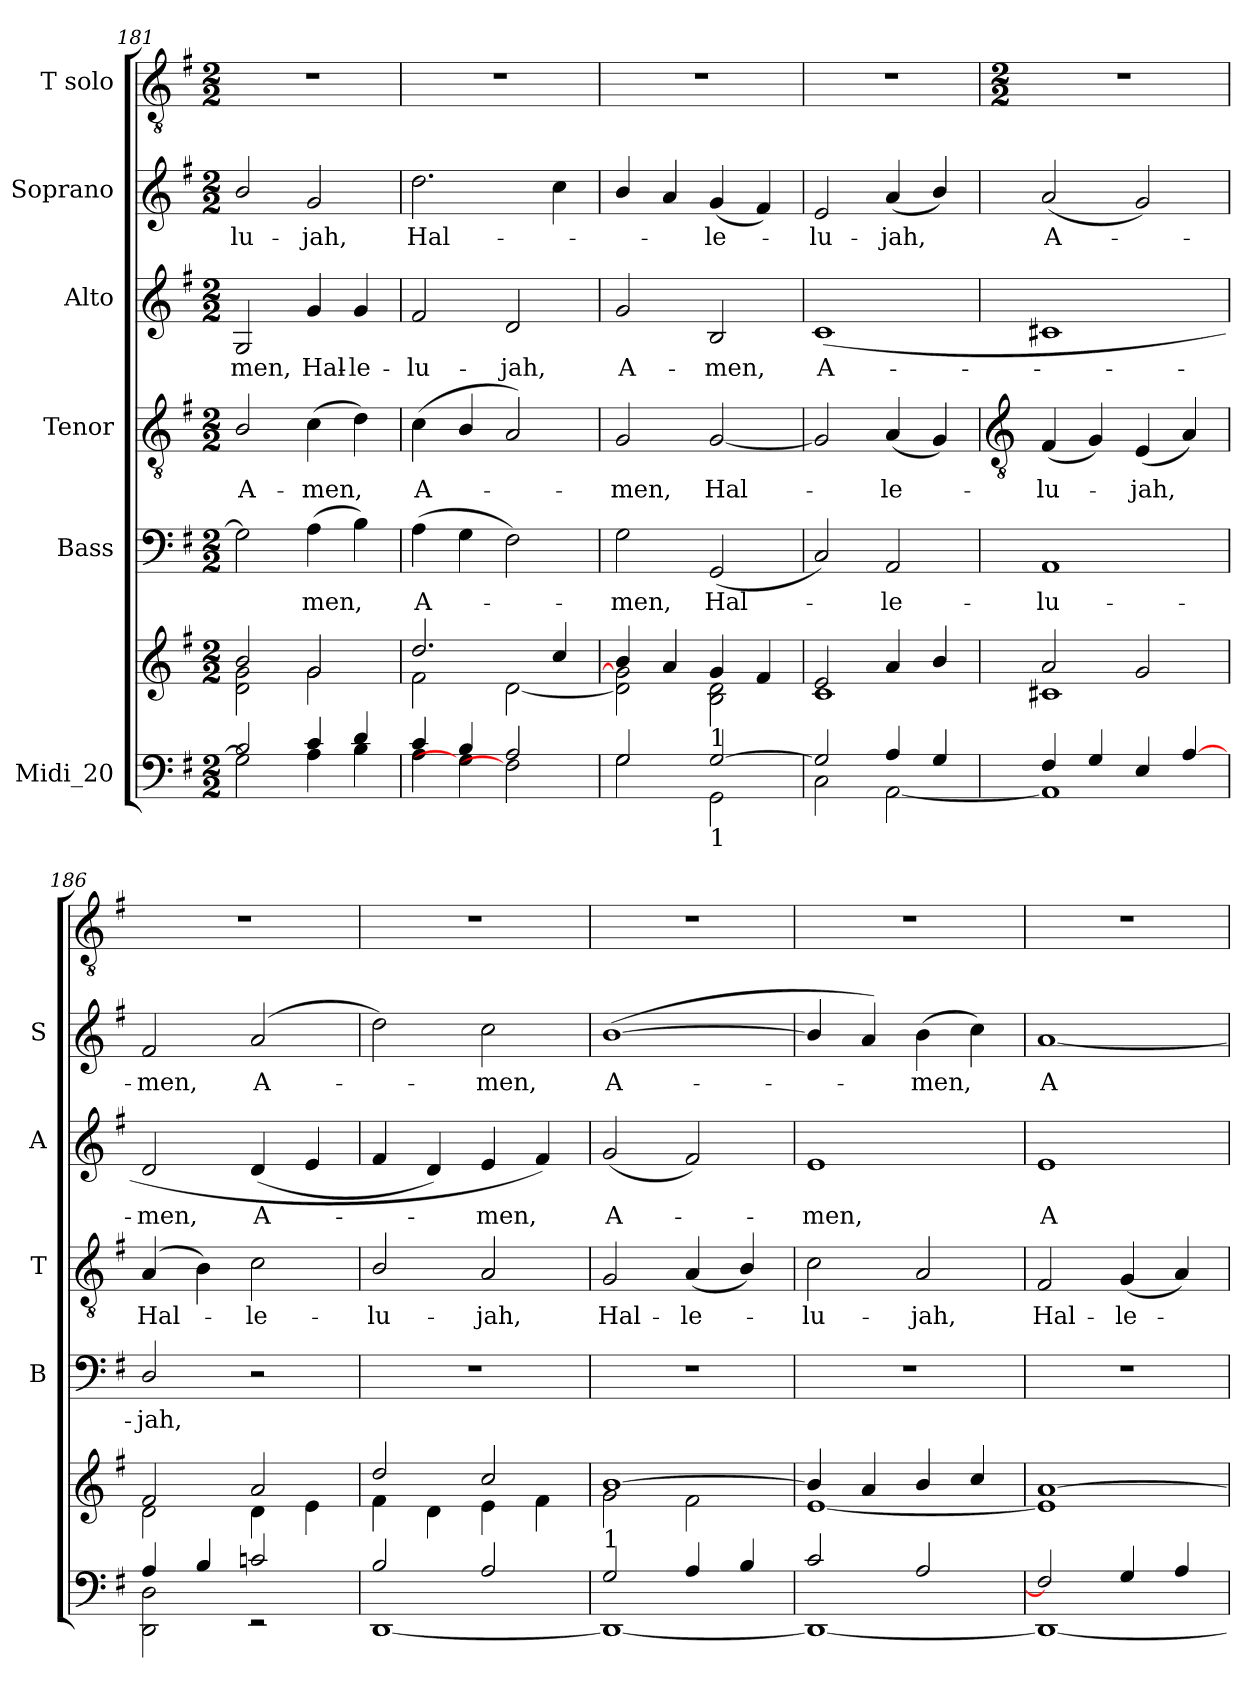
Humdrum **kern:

**kern	**kern	**kern	**text	**kern	**text	**kern	**text	**kern	**text	**kern
*part6	*part6	*part5	*part5	*part4	*part4	*part3	*part3	*part2	*part2	*part1
*staff7	*staff6	*staff5	*staff5	*staff4	*staff4	*staff3	*staff3	*staff2	*staff2	*staff1
*I"Midi_20	*	*I"Bass	*	*I"Tenor	*	*I"Alto	*	*I"Soprano	*	*I"T solo
*	*	*I'B	*	*I'T	*	*I'A	*	*I'S	*	*
*clefF4	*clefG2	*clefF4	*	*clefGv2	*	*clefG2	*	*clefG2	*	*clefGv2
*k[f#]	*k[f#]	*k[f#]	*	*k[f#]	*	*k[f#]	*	*k[f#]	*	*k[f#]
*G:	*G:	*G:	*	*G:	*	*G:	*	*G:	*	*G:
*M2/2	*M2/2	*M2/2	*	*M2/2	*	*M2/2	*	*M2/2	*	*M2/2
=181	=181	=181	=181	=181	=181	=181	=181	=181	=181	=181
*^	*^	*	*	*	*	*	*	*	*	*
!	!	!	!	!	!	!	!LO:LY:b	!	!LO:LY:b	!	!LO:LY:b	!
2B/	2G\]	2b/	2d\ 2g\	2G]	.	2B/	A-	2G	men,	2b/	-lu-	1r
!	!	!	!	!	!LO:LY:b	!	!LO:LY:b	!	!LO:LY:b	!	!LO:LY:b	!
4c/	4A\	2g/	2g\	(>4A	men,	(>4c	-men,	4g	Hal-	2g	-jah,	.
!	!	!	!	!	!	!	!	!	!LO:LY:b	!	!	!
4d/	4B\	.	.	4B)	.	4d)	.	4g	-le-	.	.	.
=182	=182	=182	=182	=182	=182	=182	=182	=182	=182	=182	=182	=182
!	!	!	!	!	!LO:LY:b	!	!LO:LY:b	!	!LO:LY:b	!	!LO:LY:b	!
4c/	4A\	2.dd/	2f#\	(>4A	A-	(<4c	A-	2f#	-lu-	2.dd	Hal-	1r
4B/	4G\]	.	.	4G	.	4B/	.	.	.	.	.	.
!	!	!	!	!	!	!	!	!	!LO:LY:b	!	!	!
2A/	2F#\]	.	[2d\	2F#)	.	2A)	.	2d	-jah,	.	.	.
.	.	4cc/	.	.	.	.	.	.	.	4cc	.	.
=183	=183	=183	=183	=183	=183	=183	=183	=183	=183	=183	=183	=183
!	!	!	!	!	!LO:LY:b	!	!LO:LY:b	!	!LO:LY:b	!	!	!
2G/	2G\	4b/	2d\] 2g\]	2G	men,	2G	men,	2g	A-	4b/	.	1r
.	.	4a/	.	.	.	.	.	.	.	4a	.	.
!	!	!LO:TX:b:t=1	!	!	!	!	!	!	!	!	!	!
!LO:TX:b:t=1	!	!	!	!	!	!	!	!	!	!	!	!
!	!	!	!	!	!LO:LY:b	!	!LO:LY:b	!	!LO:LY:b	!	!LO:LY:b	!
[2G/	2GG\	4g/	2B\ 2d\	(<2GG	Hal-	[2G	Hal-	2B	-men,	(<4g	le-	.
.	.	4f#/	.	.	.	.	.	.	.	4f#)	.	.
=184	=184	=184	=184	=184	=184	=184	=184	=184	=184	=184	=184	=184
!	!	!	!	!	!	!	!	!	!LO:LY:b	!	!LO:LY:b	!
2G/]	2C\	2e/	1c\	2C)	.	2G]	.	(<1c	A-	2e	lu-	1r
!	!	!	!	!	!LO:LY:b	!	!LO:LY:b	!	!	!	!LO:LY:b	!
4A/	[2AA\	4a/	.	2AA	le-	(<4A	le-	.	.	(<4a	-jah,	.
4G/	.	4b/	.	.	.	4G)	.	.	.	4b/)	.	.
!!LO:LB:g=z
=185	=185	=185	=185	=185	=185	=185	=185	=185	=185	=185	=185	=185
*	*	*	*	*	*	*clefGv2	*	*	*	*	*	*
*	*	*	*	*	*	*	*	*	*	*	*	*M2/2
!	!	!	!	!	!LO:LY:b	!	!LO:LY:b	!	!	!	!LO:LY:b	!
4F#/	1AA\]	2a/	1c#X\	1AA	-lu-	(<4F#	lu-	1c#X	.	(<2a	A-	1r
4G/	.	.	.	.	.	4G)	.	.	.	.	.	.
!	!	!	!	!	!	!	!LO:LY:b	!	!	!	!	!
4E/	.	2g/	.	.	.	(<4E	jah,	.	.	2g)	.	.
[4A/	.	.	.	.	.	4A)	.	.	.	.	.	.
=186	=186	=186	=186	=186	=186	=186	=186	=186	=186	=186	=186	=186
!	!	!	!	!	!LO:LY:b	!	!LO:LY:b	!	!LO:LY:b	!	!LO:LY:b	!
4A/	2DD\ 2D\	2f#/	2d\	2D/	-jah,	(<4A	Hal-	2d	men,	2f#	men,	1r
4B/	.	.	.	.	.	4B\)	.	.	.	.	.	.
!	!	!	!	!	!	!	!LO:LY:b	!	!LO:LY:b	!	!LO:LY:b	!
2cn/	2r	2a/	4d\	2r	.	2c	le-	(<4d	A-	(<2a	A-	.
.	.	.	4e\	.	.	.	.	4e	.	.	.	.
=187	=187	=187	=187	=187	=187	=187	=187	=187	=187	=187	=187	=187
!	!	!	!	!	!	!	!LO:LY:b	!	!	!	!	!
2B/	[1DD\	2dd/	4f#\	1r	.	2B/	-lu-	4f#	.	2dd)	.	1r
.	.	.	4d\	.	.	.	.	4d)	.	.	.	.
!	!	!	!	!	!	!	!LO:LY:b	!	!LO:LY:b	!	!LO:LY:b	!
2A/	.	2cc/	4e\	.	.	2A	-jah,	4e	men,	2cc	men,	.
.	.	.	4f#\	.	.	.	.	4f#)	.	.	.	.
=188	=188	=188	=188	=188	=188	=188	=188	=188	=188	=188	=188	=188
!	!	!LO:TX:b:t=1	!	!	!	!	!	!	!	!	!	!
!	!	!	!	!	!	!	!LO:LY:b	!	!LO:LY:b	!	!LO:LY:b	!
2G/	1DD\_	[1b/	2g\	1r	.	2G	Hal-	(<2g	A-	(<[1b	A-	1r
!	!	!	!	!	!	!	!LO:LY:b	!	!	!	!	!
4A/	.	.	2f#\	.	.	(<4A	-le-	2f#)	.	.	.	.
4B/	.	.	.	.	.	4B/)	.	.	.	.	.	.
=189	=189	=189	=189	=189	=189	=189	=189	=189	=189	=189	=189	=189
!	!	!	!	!	!	!	!LO:LY:b	!	!LO:LY:b	!	!	!
2c/	1DD\_	4b/]	[1e\	1r	.	2c	lu-	1e	men,	4b/]	.	1r
.	.	4a/	.	.	.	.	.	.	.	4a)	.	.
!	!	!	!	!	!	!	!LO:LY:b	!	!	!	!LO:LY:b	!
2A/	.	4b/	.	.	.	2A	-jah,	.	.	(>4b	men,	.
.	.	4cc/	.	.	.	.	.	.	.	4cc)	.	.
=190	=190	=190	=190	=190	=190	=190	=190	=190	=190	=190	=190	=190
!	!	!	!	!	!	!	!LO:LY:b	!	!LO:LY:b	!	!LO:LY:b	!
2F#/]	1DD\_	[1a/	1e\]	1r	.	2F#	Hal-	1e	A-	[1a	A-	1r
!	!	!	!	!	!	!	!LO:LY:b	!	!	!	!	!
4G/	.	.	.	.	.	(<4G	-le-	.	.	.	.	.
4A/	.	.	.	.	.	4A)	.	.	.	.	.	.
*v	*v	*	*	*	*	*	*	*	*	*	*	*
*	*v	*v	*	*	*	*	*	*	*	*	*
=	=	=	=	=	=	=	=	=	=	=
*-	*-	*-	*-	*-	*-	*-	*-	*-	*-	*-
